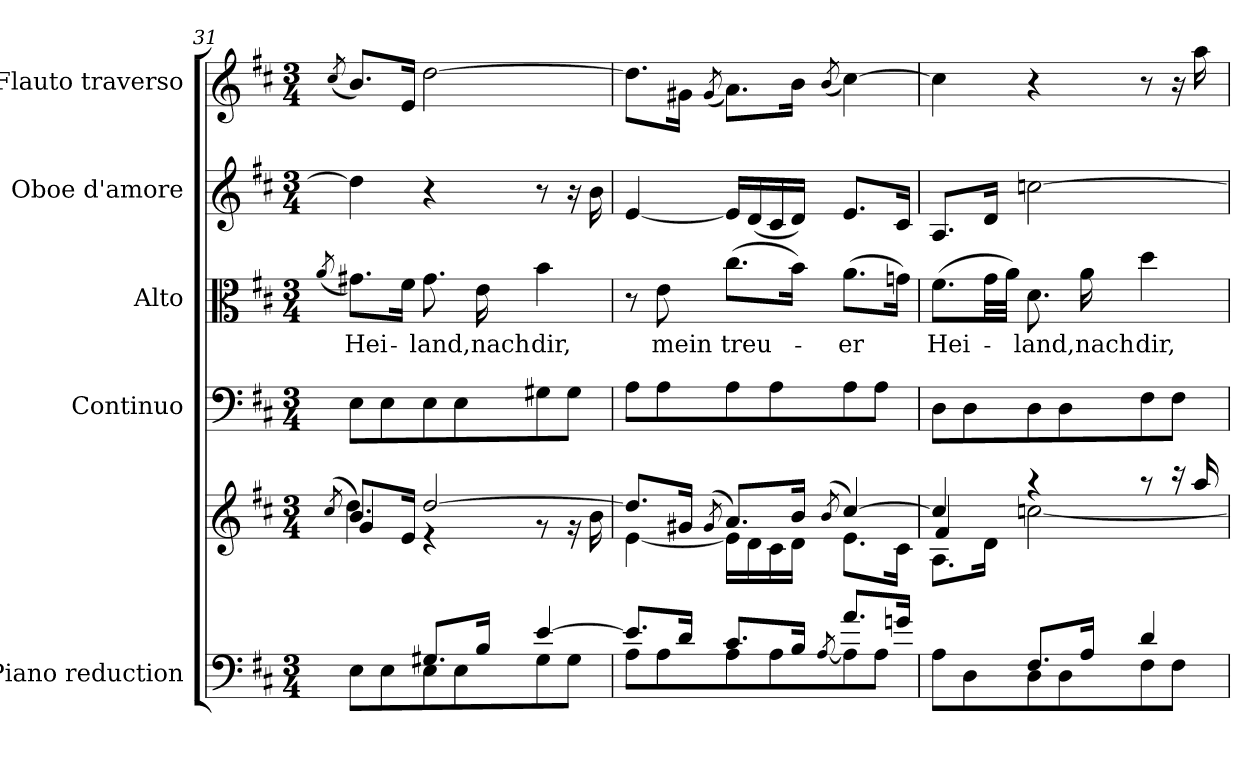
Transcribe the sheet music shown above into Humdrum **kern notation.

**kern	**kern	**kern	**kern	**text	**kern	**kern
*part5	*part5	*part4	*part3	*part3	*part2	*part1
*staff6	*staff5	*staff4	*staff3	*staff3	*staff2	*staff1
*I"Piano reduction	*	*I"Continuo	*I"Alto	*	*I"Oboe d'amore	*I"Flauto traverso
*I'Pno	*	*	*	*	*I'Ob	*I'Fl
!!LO:PB:g=z
*clefF4	*clefG2	*clefF4	*clefC3	*	*clefG2	*clefG2
*k[f#c#]	*k[f#c#]	*k[f#c#]	*k[f#c#]	*	*k[f#c#]	*k[f#c#]
*M3/4	*M3/4	*M3/4	*M3/4	*	*M3/4	*M3/4
=31	=31	=31	=31	=31	=31	=31
.	(8qcc#/	.	(8qa/	.	.	(8qcc#/
*^	*^	*	*	*	*	*
*	*	*	*^	*	*	*	*	*
!	!	!	!	!	!	!	!LO:LY:b	!	!
4ryy	8E\L	8.b/L)	4dd\]	4g/	8E\L	8.g#X\L)	Hei-	4dd\]	8.b/L)
.	8E\	.	.	.	8E\	.	.	.	.
.	.	16e/Jk	.	.	.	16f#\Jk	.	.	16e/Jk
!	!	!	!	!	!	!	!LO:LY:b	!	!
8.G#X/L	8E\	[2dd/	4r	2ryy	8E\	8.g#\	-land,	4r	[2dd\
.	8E\	.	.	.	8E\	.	.	.	.
!	!	!	!	!	!	!	!LO:LY:b	!	!
16B/Jk	.	.	.	.	.	16e\	nach	.	.
!	!	!	!	!	!	!	!LO:LY:b	!	!
[4e/	8G#\	.	8r	.	8G#X\	4b\	dir,	8r	.
.	8G#\J	.	16r	.	8G#\J	.	.	16r	.
.	.	.	16b\	.	.	.	.	16b\	.
*	*	*	*v	*v	*	*	*	*	*
=32	=32	=32	=32	=32	=32	=32	=32	=32
8.e/L]	8A\L	8.dd/L]	[4e\	8A\L	8r	.	[4e/	8.dd\L]
!	!	!	!	!	!	!LO:LY:b	!	!
.	8A\	.	.	8A\	8e\	mein	.	.
16d/Jk	.	16g#X/Jk	.	.	.	.	.	16g#X\Jk
.	.	(8qg#/	.	.	.	.	.	(8qg#/
!	!	!	!	!	!	!LO:LY:b	!	!
8.c#/L	8A\	8.a/L)	16e\LL]	8A\	(8.cc#\L	treu-	16e/LL]	8.a\L)
.	.	.	16d\	.	.	.	(16d/	.
.	8A\	.	16c#\	8A\	.	.	16c#/	.
16B/Jk	.	16b/Jk	16d\JJ	.	16b\Jk)	.	16d/JJ)	16b\Jk
.	[<8qA/	(8qb/	.	.	.	.	.	(8qb/
!	!	!	!	!	!	!LO:LY:b	!	!
8.a/L	8A\]	[4cc#/)	8.e\L	8A\	(8.a\L	-er	8.e/L	[4cc#\)
.	8A\J	.	.	8A\J	.	.	.	.
16gn/Jk	.	.	16c#\Jk	.	16gn\Jk)	.	16c#/Jk	.
=33	=33	=33	=33	=33	=33	=33	=33	=33
*	*	*	*^	*	*	*	*	*
!	!	!	!	!	!	!	!LO:LY:b	!	!
4ryy	8A\L	4cc#/]	4f#/	8.A\L	8D\L	(8.f#\L	Hei-	8.A/L	4cc#\]
.	8D\	.	.	.	8D\	.	.	.	.
.	.	.	.	16d\Jk	.	32g\LL	.	16d/Jk	.
.	.	.	.	.	.	32a\JJJ)	.	.	.
!	!	!	!	!	!	!	!LO:LY:b	!	!
8.F#/L	8D\	4r	[2ccn\	2ryy	8D\	8.d\	-land,	[2ccn\	4r
.	8D\	.	.	.	8D\	.	.	.	.
!	!	!	!	!	!	!	!LO:LY:b	!	!
16A/Jk	.	.	.	.	.	16a\	nach	.	.
!	!	!	!	!	!	!	!LO:LY:b	!	!
4d/	8F#\	8r	.	.	8F#\	4dd\	dir,	.	8r
.	8F#\J	16r	.	.	8F#\J	.	.	.	16r
.	.	16aa/	.	.	.	.	.	.	16aa\
*v	*v	*	*	*	*	*	*	*	*
*	*v	*v	*v	*	*	*	*	*
=	=	=	=	=	=	=
*-	*-	*-	*-	*-	*-	*-
